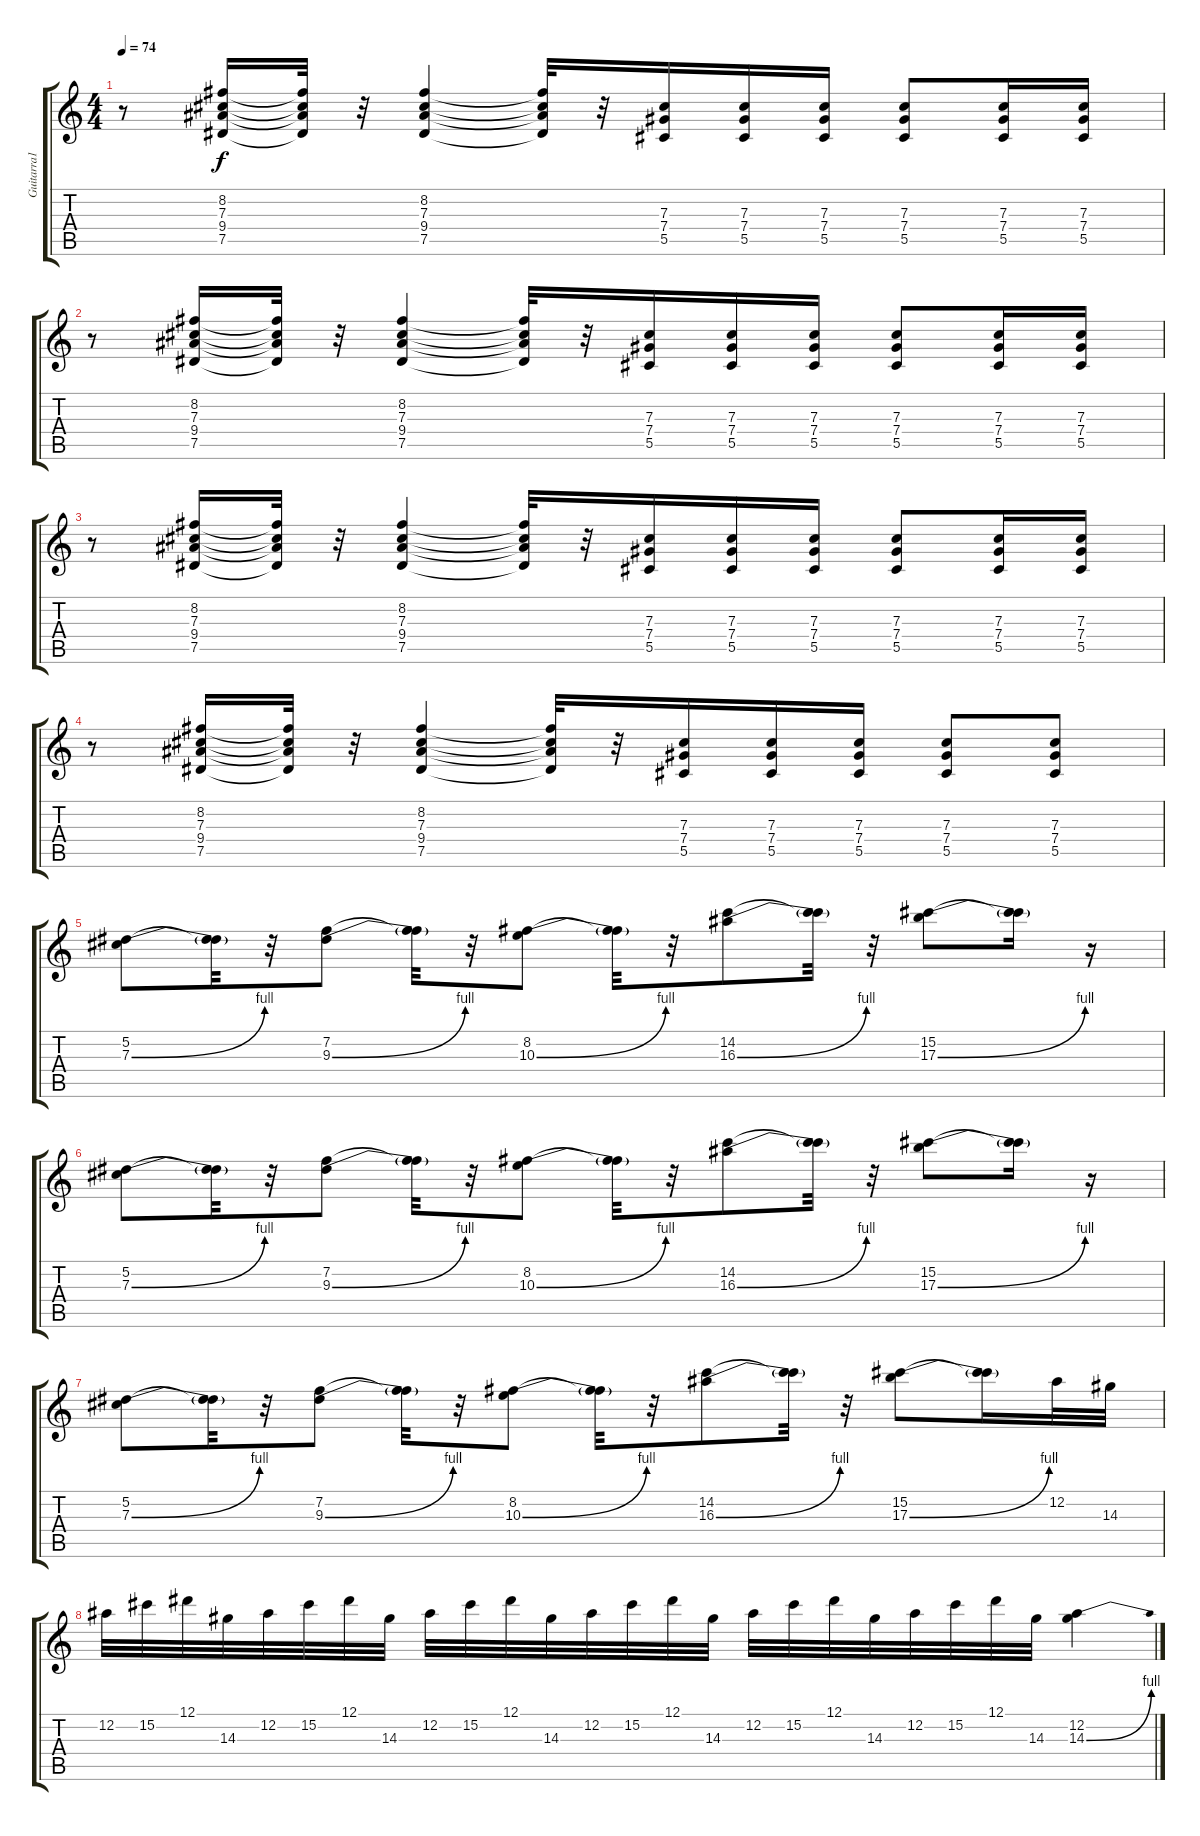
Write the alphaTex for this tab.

\track ("Guitarra1" "Guitarra1") {instrument overdrivenguitar}
\staff {score tabs}
\tuning (Eb4 Bb3 Gb3 Db3 Ab2 Eb2) {hide}
\ts (4 4)
\tempo 74
\clef g2
\ks c
r.8{dy f} (8.2 7.3 9.4 7.5).16 (8.2{t} 7.3{t} 9.4{t} 7.5{t}).32 r.32 (8.2 7.3 9.4 7.5).4 (8.2{t} 7.3{t} 9.4{t} 7.5{t}).32 r.32 (7.3 7.4 5.5).16 (7.3 7.4 5.5).16 (7.3 7.4 5.5).16 (7.3 7.4 5.5).8 (7.3 7.4 5.5).16 (7.3 7.4 5.5).16 |
r.8 (8.2 7.3 9.4 7.5).16 (8.2{t} 7.3{t} 9.4{t} 7.5{t}).32 r.32 (8.2 7.3 9.4 7.5).4 (8.2{t} 7.3{t} 9.4{t} 7.5{t}).32 r.32 (7.3 7.4 5.5).16 (7.3 7.4 5.5).16 (7.3 7.4 5.5).16 (7.3 7.4 5.5).8 (7.3 7.4 5.5).16 (7.3 7.4 5.5).16 |
r.8 (8.2 7.3 9.4 7.5).16 (8.2{t} 7.3{t} 9.4{t} 7.5{t}).32 r.32 (8.2 7.3 9.4 7.5).4 (8.2{t} 7.3{t} 9.4{t} 7.5{t}).32 r.32 (7.3 7.4 5.5).16 (7.3 7.4 5.5).16 (7.3 7.4 5.5).16 (7.3 7.4 5.5).8 (7.3 7.4 5.5).16 (7.3 7.4 5.5).16 |
r.8 (8.2 7.3 9.4 7.5).16 (8.2{t} 7.3{t} 9.4{t} 7.5{t}).32 r.32 (8.2 7.3 9.4 7.5).4 (8.2{t} 7.3{t} 9.4{t} 7.5{t}).32 r.32 (7.3 7.4 5.5).16 (7.3 7.4 5.5).16 (7.3 7.4 5.5).16 (7.3 7.4 5.5).8 (7.3 7.4 5.5).8 |
(5.2 7.3{be (bend 0 0 60 4)}).8 (5.2{t} 7.3{t}).32 r.32 (7.2 9.3{be (bend 0 0 60 4)}).8 (7.2{t} 9.3{t}).32 r.32 (8.2 10.3{be (bend 0 0 60 4)}).8 (8.2{t} 10.3{t}).32 r.32 (14.2 16.3{be (bend 0 0 60 4)}).8 (14.2{t} 16.3{t}).32 r.32 (15.2 17.3{be (bend 0 0 60 4)}).8 (15.2{t} 17.3{t}).16 r.16 |
(5.2 7.3{be (bend 0 0 60 4)}).8 (5.2{t} 7.3{t}).32 r.32 (7.2 9.3{be (bend 0 0 60 4)}).8 (7.2{t} 9.3{t}).32 r.32 (8.2 10.3{be (bend 0 0 60 4)}).8 (8.2{t} 10.3{t}).32 r.32 (14.2 16.3{be (bend 0 0 60 4)}).8 (14.2{t} 16.3{t}).32 r.32 (15.2 17.3{be (bend 0 0 60 4)}).8 (15.2{t} 17.3{t}).16 r.16 |
(5.2 7.3{be (bend 0 0 60 4)}).8 (5.2{t} 7.3{t}).32 r.32 (7.2 9.3{be (bend 0 0 60 4)}).8 (7.2{t} 9.3{t}).32 r.32 (8.2 10.3{be (bend 0 0 60 4)}).8 (8.2{t} 10.3{t}).32 r.32 (14.2 16.3{be (bend 0 0 60 4)}).8 (14.2{t} 16.3{t}).32 r.32 (15.2 17.3{be (bend 0 0 60 4)}).8 (15.2{t} 17.3{t}).16 12.2.32 14.3.32 |
12.2.32 15.2.32 12.1.32 14.3.32 12.2.32 15.2.32 12.1.32 14.3.32 12.2.32 15.2.32 12.1.32 14.3.32 12.2.32 15.2.32 12.1.32 14.3.32 12.2.32 15.2.32 12.1.32 14.3.32 12.2.32 15.2.32 12.1.32 14.3.32 (12.2 14.3{be (bend 0 0 60 4)}).4
